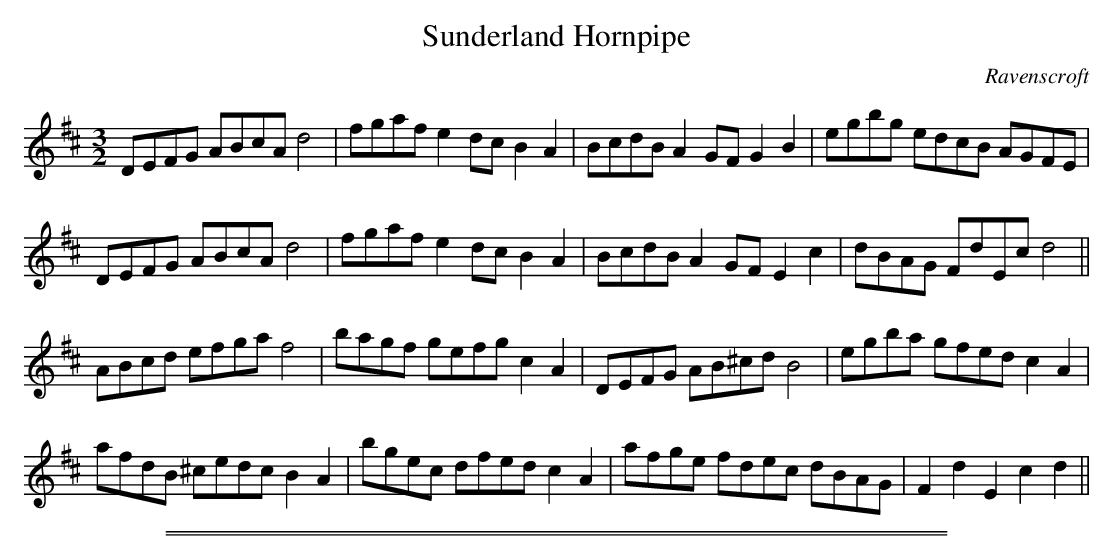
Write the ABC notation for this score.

X:1
T: Sunderland Hornpipe
M:3/2
L:1/8
C:Ravenscroft
K:D
DEFG ABcAd4 | fgaf e2dcB2A2 | BcdBA2GFG2B2 | egbg edcB AGFE |
DEFG ABcAd4 | fgaf e2dcB2A2 | BcdB A2GFE2c2 | dBAG FdEcd4 ||
ABcd efgaf4 | bagf gefg c2A2 | DEFG AB^cdB4 | egba gfed c2A2 |
afdB ^cedc B2A2 | bgec dfedc2A2 | afge fdec dBAG | F2d2E2c2d2 ||
